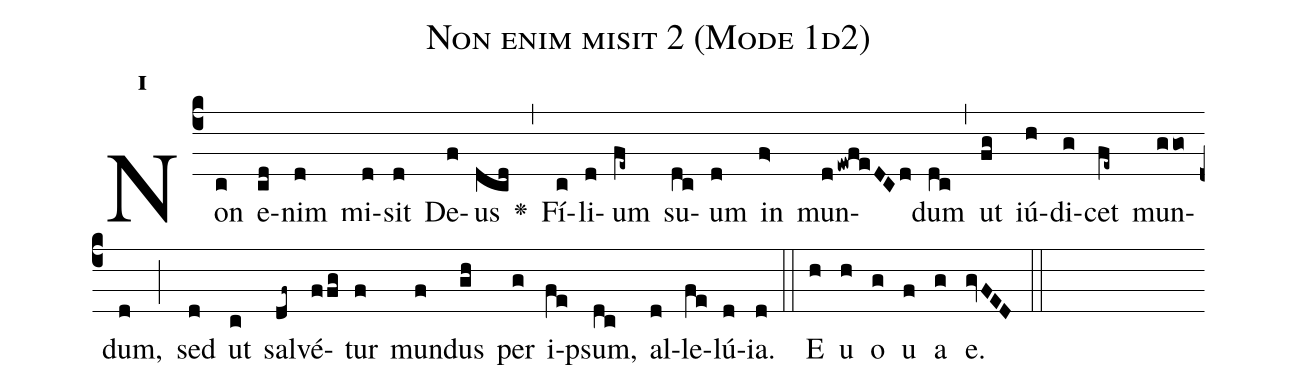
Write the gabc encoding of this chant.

name:Non enim misit 2 (Mode 1d2);
office-part:Antiphona;
mode:1;
%%
initial-style: 1;
name: Non enim misit 2
book: Antiphonae & Responsoria/Tomus II, p. 200;
occasion: Hebdomada IV Paschae Feria IV;
office-part: Vesperae Ant E;
user-notes: ;
commentary: ;
annotation: 1d2;
centering-scheme: english;
fontsize: 12;
font: OFLSortsMillGoudy;
height: 11;
width: 4.5;
%%
(c4)Non(c) e(cd)nim(d) mi(d)sit(d) De(f)us(dcd) <v>\greheightstar</v>(,) Fí(c)li(d)um(fe~) su(dc)um(d) in(f>) mun(dewfeDCd)dum(dc) (,) ut(fg) iú(h)di(g)cet(fe~) mun(ggo)dum,(d) (;) sed(d) ut(c) sal(df~)vé(ffg)tur(f) mun(f)dus(gh) per(g) i(fe)psum,(dc) al(d)le(fe)lú(d)ia.(d) (::)
E(h) u(h) o(g) u(f) a(g) e.(gvFED) (::)
